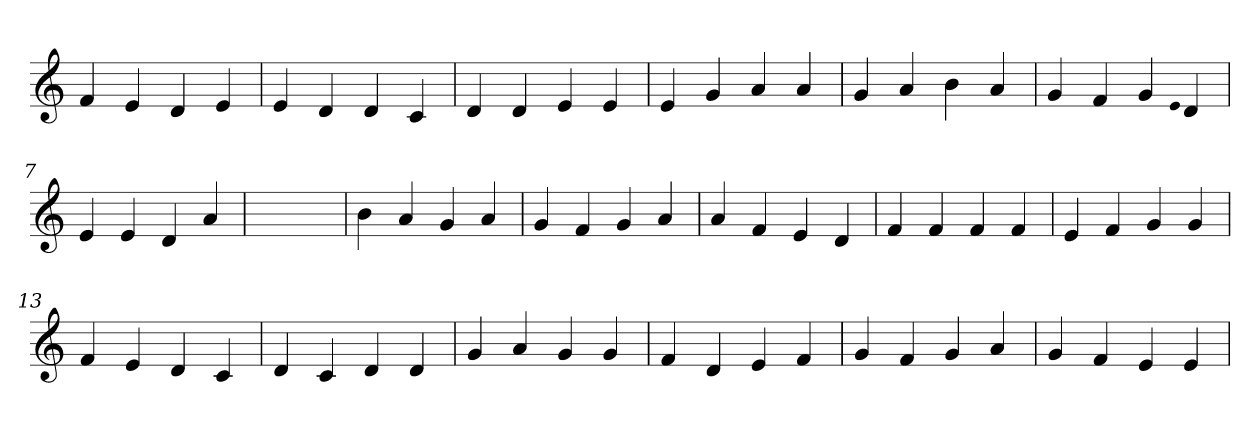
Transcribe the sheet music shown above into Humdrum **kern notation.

**kern
*part1
*staff1
*clefG2
=1
4f
4e
4d
4e
=2
4e
4d
4d
4c
=3
4d
4d
4e
4e
=4
4e
4g
4a
4a
=5
4g
4a
4b
4a
=6
4g
4f
4g
qqe
4d
=7
4e
4e
4d
4a
=8
1ryy
=8
4b
4a
4g
4a
=9
4g
4f
4g
4a
=10
4a
4f
4e
4d
=11
4f
4f
4f
4f
=12
4e
4f
4g
4g
=13
4f
4e
4d
4c
=14
4d
4c
4d
4d
=15
4g
4a
4g
4g
=16
4f
4d
4e
4f
=17
4g
4f
4g
4a
=18
4g
4f
4e
4e
=
*-
